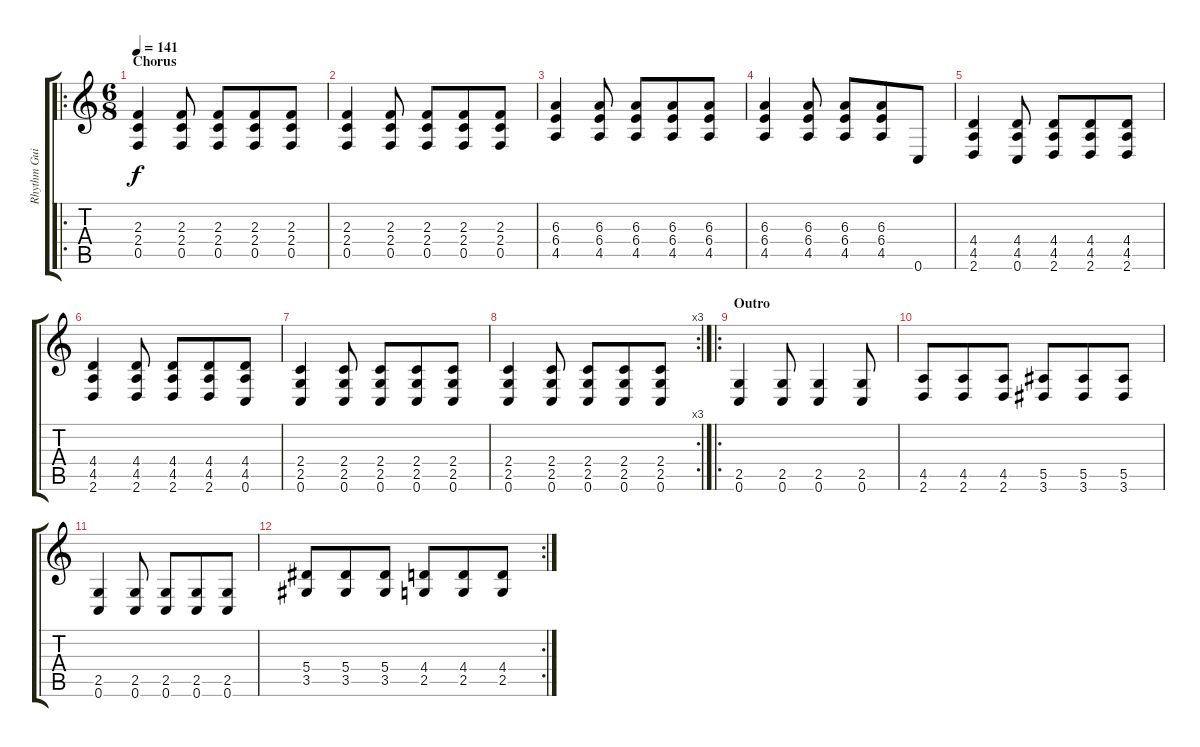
\track ("Rhythm Guitar" "Rhythm Gui") {instrument overdrivenguitar}
\staff {score tabs}
\tuning (C4 G3 Eb3 Bb2 F2 C2) {hide}
\ro
\ts (6 8)
\section ("" "Chorus")
\tempo 141
\clef g2
\ks c
(2.3 2.4 0.5).4{dy f} (2.3 2.4 0.5).8 (2.3 2.4 0.5).8 (2.3 2.4 0.5).8 (2.3 2.4 0.5).8 |
(2.3 2.4 0.5).4 (2.3 2.4 0.5).8 (2.3 2.4 0.5).8 (2.3 2.4 0.5).8 (2.3 2.4 0.5).8 |
(6.3 6.4 4.5).4 (6.3 6.4 4.5).8 (6.3 6.4 4.5).8 (6.3 6.4 4.5).8 (6.3 6.4 4.5).8 |
(6.3 6.4 4.5).4 (6.3 6.4 4.5).8 (6.3 6.4 4.5).8 (6.3 6.4 4.5).8 0.6.8 |
(4.4 4.5 2.6).4 (4.4 4.5 0.6).8 (4.4 4.5 2.6).8 (4.4 4.5 2.6).8 (4.4 4.5 2.6).8 |
(4.4 4.5 2.6).4 (4.4 4.5 2.6).8 (4.4 4.5 2.6).8 (4.4 4.5 2.6).8 (4.4 4.5 0.6).8 |
(2.4 2.5 0.6).4 (2.4 2.5 0.6).8 (2.4 2.5 0.6).8 (2.4 2.5 0.6).8 (2.4 2.5 0.6).8 |
\rc 3
(2.4 2.5 0.6).4 (2.4 2.5 0.6).8 (2.4 2.5 0.6).8 (2.4 2.5 0.6).8 (2.4 2.5 0.6).8 |
\ro
\section ("" "Outro")
(2.5 0.6).4 (2.5 0.6).8 (2.5 0.6).4 (2.5 0.6).8 |
(4.5 2.6).8 (4.5 2.6).8 (4.5 2.6).8 (5.5 3.6).8 (5.5 3.6).8 (5.5 3.6).8 |
(2.5 0.6).4 (2.5 0.6).8 (2.5 0.6).8 (2.5 0.6).8 (2.5 0.6).8 |
\rc 2
(5.4 3.5).8 (5.4 3.5).8 (5.4 3.5).8 (4.4 2.5).8 (4.4 2.5).8 (4.4 2.5).8
